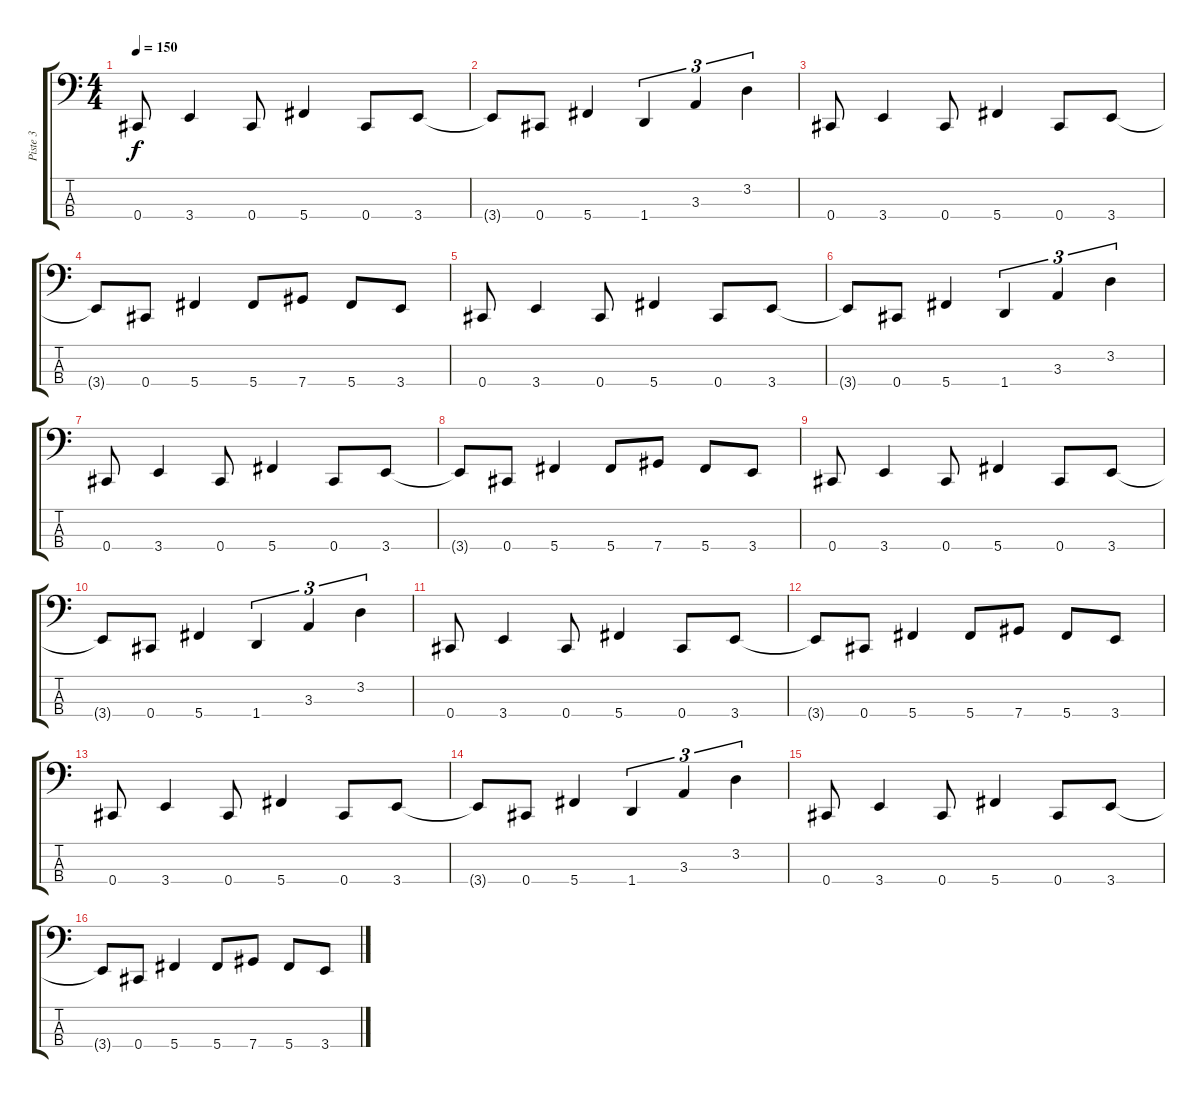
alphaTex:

\track ("Piste 3" "Piste 3") {instrument electricbassfinger}
\staff {score tabs}
\tuning (E2 B1 Gb1 Db1) {hide}
\ts (4 4)
\tempo 150
\clef f4
\ks c
0.4.8{dy f} 3.4.4 0.4.8 5.4.4 0.4.8 3.4.8 |
3.4{t}.8 0.4.8 5.4.4 1.4.4{tu (3 2)} 3.3.4{tu (3 2)} 3.2.4{tu (3 2)} |
0.4.8 3.4.4 0.4.8 5.4.4 0.4.8 3.4.8 |
3.4{t}.8 0.4.8 5.4.4 5.4.8 7.4.8 5.4.8 3.4.8 |
0.4.8 3.4.4 0.4.8 5.4.4 0.4.8 3.4.8 |
3.4{t}.8 0.4.8 5.4.4 1.4.4{tu (3 2)} 3.3.4{tu (3 2)} 3.2.4{tu (3 2)} |
0.4.8 3.4.4 0.4.8 5.4.4 0.4.8 3.4.8 |
3.4{t}.8 0.4.8 5.4.4 5.4.8 7.4.8 5.4.8 3.4.8 |
0.4.8 3.4.4 0.4.8 5.4.4 0.4.8 3.4.8 |
3.4{t}.8 0.4.8 5.4.4 1.4.4{tu (3 2)} 3.3.4{tu (3 2)} 3.2.4{tu (3 2)} |
0.4.8 3.4.4 0.4.8 5.4.4 0.4.8 3.4.8 |
3.4{t}.8 0.4.8 5.4.4 5.4.8 7.4.8 5.4.8 3.4.8 |
0.4.8 3.4.4 0.4.8 5.4.4 0.4.8 3.4.8 |
3.4{t}.8 0.4.8 5.4.4 1.4.4{tu (3 2)} 3.3.4{tu (3 2)} 3.2.4{tu (3 2)} |
0.4.8 3.4.4 0.4.8 5.4.4 0.4.8 3.4.8 |
3.4{t}.8 0.4.8 5.4.4 5.4.8 7.4.8 5.4.8 3.4.8
